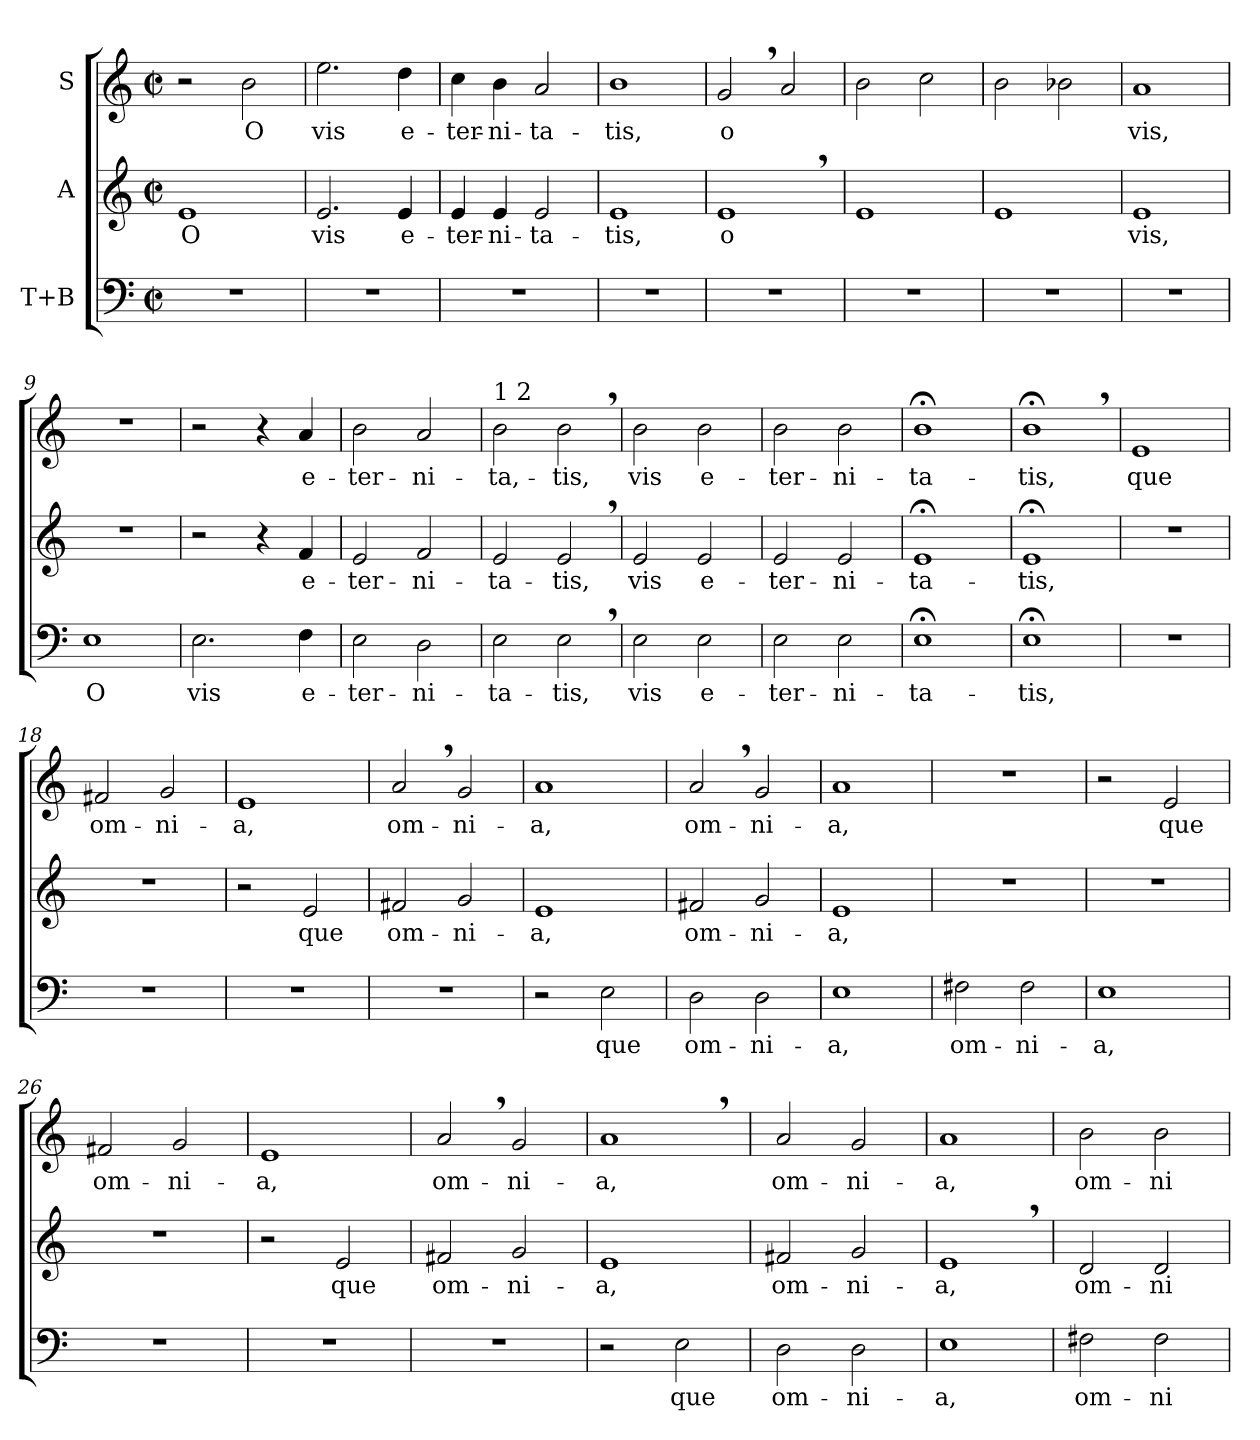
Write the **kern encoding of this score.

**kern	**text	**kern	**text	**kern	**text
*part3	*part3	*part2	*part2	*part1	*part1
*staff3	*staff3	*staff2	*staff2	*staff1	*staff1
*I"T+B	*	*I"A	*	*I"S	*
*clefF4	*	*clefG2	*	*clefG2	*
*k[]	*	*k[]	*	*k[]	*
*C:	*	*C:	*	*C:	*
*M2/2	*	*M2/2	*	*M2/2	*
*met(c|)	*	*met(c|)	*	*met(c|)	*
=1	=1	=1	=1	=1	=1
!	!	!	!LO:LY:b	!	!
1r	.	1e	O	2r	.
!	!	!	!	!	!LO:LY:b
.	.	.	.	2b\	O
=2	=2	=2	=2	=2	=2
!	!	!	!LO:LY:b	!	!LO:LY:b
1r	.	2.e/	vis	2.ee\	vis
!	!	!	!LO:LY:b	!	!LO:LY:b
.	.	4e/	e-	4dd\	e-
=3	=3	=3	=3	=3	=3
!	!	!	!LO:LY:b	!	!LO:LY:b
1r	.	4e/	-ter-	4cc\	-ter-
!	!	!	!LO:LY:b	!	!LO:LY:b
.	.	4e/	-ni-	4b\	-ni-
!	!	!	!LO:LY:b	!	!LO:LY:b
.	.	2e/	-ta-	2a/	-ta-
=4	=4	=4	=4	=4	=4
!	!	!	!LO:LY:b	!	!LO:LY:b
1r	.	1e	-tis,	1b	-tis,
=5	=5	=5	=5	=5	=5
!	!	!	!LO:LY:b:rj	!	!LO:LY:b:rj
1r	.	1e,>	o	2g,>/	o
.	.	.	.	2a/	.
=6	=6	=6	=6	=6	=6
1r	.	1e	.	2b\	.
.	.	.	.	2cc\	.
=7	=7	=7	=7	=7	=7
1r	.	1e	.	2b\	.
.	.	.	.	2b-X\	.
=8	=8	=8	=8	=8	=8
!	!	!	!LO:LY:b	!	!LO:LY:b
1r	.	1e	vis,	1a	vis,
=9	=9	=9	=9	=9	=9
!	!LO:LY:b	!	!	!	!
1E	O	1r	.	1r	.
=10	=10	=10	=10	=10	=10
!	!LO:LY:b	!	!	!	!
2.E\	vis	2r	.	2r	.
.	.	4r	.	4r	.
!	!LO:LY:b	!	!LO:LY:b	!	!LO:LY:b
4F\	e-	4f/	e-	4a/	e-
=11	=11	=11	=11	=11	=11
!	!LO:LY:b	!	!LO:LY:b	!	!LO:LY:b
2E\	-ter-	2e/	-ter-	2b\	-ter-
!	!LO:LY:b	!	!LO:LY:b	!	!LO:LY:b
2D\	-ni-	2f/	-ni-	2a/	-ni-
!!LO:LB:g=z
=12	=12	=12	=12	=12	=12
!	!	!	!	!LO:TX:a:t=1 2	!
!	!LO:LY:b	!	!LO:LY:b	!	!LO:LY:b
2E\	-ta-	2e/	-ta-	2b\	-ta,-
!	!LO:LY:b	!	!LO:LY:b	!	!LO:LY:b
2E,>\	-tis,	2e,>/	-tis,	2b,>\	-tis,
=13	=13	=13	=13	=13	=13
!	!LO:LY:b	!	!LO:LY:b	!	!LO:LY:b
2E\	vis	2e/	vis	2b\	vis
!	!LO:LY:b	!	!LO:LY:b	!	!LO:LY:b
2E\	e-	2e/	e-	2b\	e-
=14	=14	=14	=14	=14	=14
!	!LO:LY:b	!	!LO:LY:b	!	!LO:LY:b
2E\	-ter-	2e/	-ter-	2b\	-ter-
!	!LO:LY:b	!	!LO:LY:b	!	!LO:LY:b
2E\	-ni-	2e/	-ni-	2b\	-ni-
=15	=15	=15	=15	=15	=15
!	!LO:LY:b	!	!LO:LY:b	!	!LO:LY:b
1E;<	-ta-	1e;	-ta-	1b;<	-ta-
=16	=16	=16	=16	=16	=16
!	!LO:LY:b	!	!LO:LY:b	!	!LO:LY:b
1E;<	-tis,	1e;	-tis,	1b;<,>	-tis,
=17	=17	=17	=17	=17	=17
!	!	!	!	!	!LO:LY:b
1r	.	1r	.	1e	que
=18	=18	=18	=18	=18	=18
!	!	!	!	!	!LO:LY:b
1r	.	1r	.	2f#X/	om-
!	!	!	!	!	!LO:LY:b
.	.	.	.	2g/	-ni-
=19	=19	=19	=19	=19	=19
!	!	!	!	!	!LO:LY:b
1r	.	2r	.	1e	-a,
!	!	!	!LO:LY:b	!	!
.	.	2e/	que	.	.
=20	=20	=20	=20	=20	=20
!	!	!	!LO:LY:b	!	!LO:LY:b
1r	.	2f#X/	om-	2a,>/	om-
!	!	!	!LO:LY:b	!	!LO:LY:b
.	.	2g/	-ni-	2g/	-ni-
=21	=21	=21	=21	=21	=21
!	!	!	!LO:LY:b	!	!LO:LY:b
2r	.	1e	-a,	1a	-a,
!	!LO:LY:b	!	!	!	!
2E\	que	.	.	.	.
=22	=22	=22	=22	=22	=22
!	!LO:LY:b	!	!LO:LY:b	!	!LO:LY:b
2D\	om-	2f#X/	om-	2a,>/	om-
!	!LO:LY:b	!	!LO:LY:b	!	!LO:LY:b
2D\	-ni-	2g/	-ni-	2g/	-ni-
=23	=23	=23	=23	=23	=23
!	!LO:LY:b	!	!LO:LY:b	!	!LO:LY:b
1E	-a,	1e	-a,	1a	-a,
!!LO:PB:g=z
=24	=24	=24	=24	=24	=24
!	!LO:LY:b	!	!	!	!
2F#X\	om-	1r	.	1r	.
!	!LO:LY:b	!	!	!	!
2F#\	-ni-	.	.	.	.
=25	=25	=25	=25	=25	=25
!	!LO:LY:b	!	!	!	!
1E	-a,	1r	.	2r	.
!	!	!	!	!	!LO:LY:b
.	.	.	.	2e/	que
=26	=26	=26	=26	=26	=26
!	!	!	!	!	!LO:LY:b
1r	.	1r	.	2f#X/	om-
!	!	!	!	!	!LO:LY:b
.	.	.	.	2g/	-ni-
=27	=27	=27	=27	=27	=27
!	!	!	!	!	!LO:LY:b
1r	.	2r	.	1e	-a,
!	!	!	!LO:LY:b	!	!
.	.	2e/	que	.	.
=28	=28	=28	=28	=28	=28
!	!	!	!LO:LY:b	!	!LO:LY:b
1r	.	2f#X/	om-	2a,>/	om-
!	!	!	!LO:LY:b	!	!LO:LY:b
.	.	2g/	-ni-	2g/	-ni-
=29	=29	=29	=29	=29	=29
!	!	!	!LO:LY:b	!	!LO:LY:b
2r	.	1e	-a,	1a,>	-a,
!	!LO:LY:b	!	!	!	!
2E\	que	.	.	.	.
=30	=30	=30	=30	=30	=30
!	!LO:LY:b	!	!LO:LY:b	!	!LO:LY:b
2D\	om-	2f#X/	om-	2a/	om-
!	!LO:LY:b	!	!LO:LY:b	!	!LO:LY:b
2D\	-ni-	2g/	-ni-	2g/	-ni-
=31	=31	=31	=31	=31	=31
!	!LO:LY:b	!	!LO:LY:b	!	!LO:LY:b
1E	-a,	1e,>	-a,	1a	-a,
=32	=32	=32	=32	=32	=32
!	!LO:LY:b	!	!LO:LY:b	!	!LO:LY:b
2F#X\	om-	2d/	om-	2b\	om-
!	!LO:LY:b	!	!LO:LY:b	!	!LO:LY:b
2F#\	-ni-	2d/	-ni-	2b\	-ni-
=	=	=	=	=	=
*-	*-	*-	*-	*-	*-
